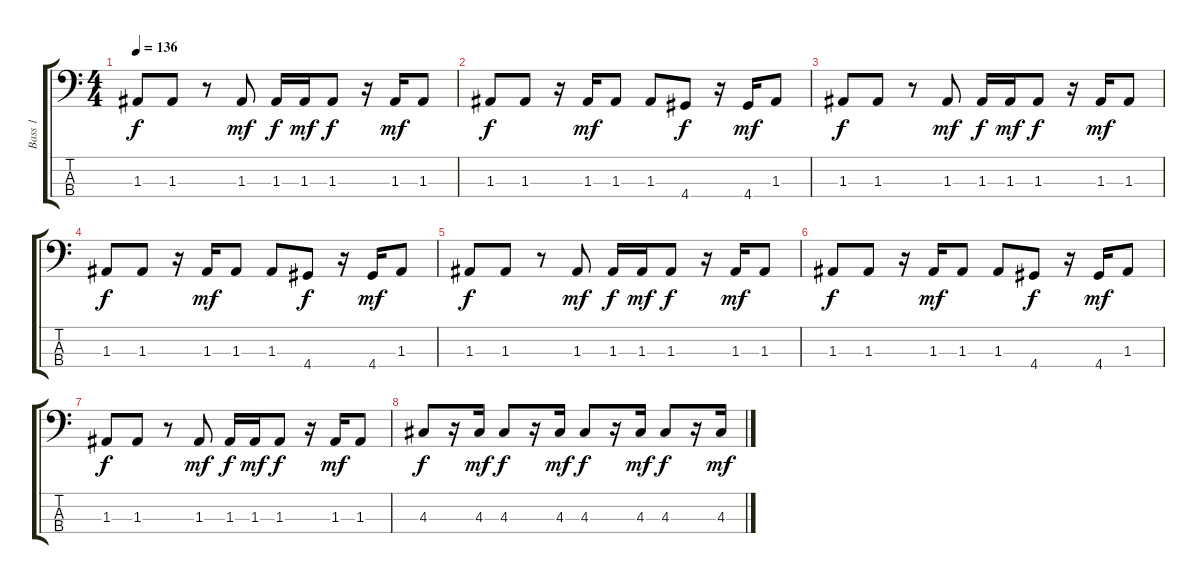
\track ("Bass 1" "Bass 1") {instrument synthbass2}
\staff {score tabs}
\tuning (G2 D2 A1 E1) {hide}
\ts (4 4)
\tempo 136
\clef f4
\ks c
1.3.8{dy f} 1.3.8 r.8 1.3.8{dy mf} 1.3.16{dy f} 1.3.16{dy mf} 1.3.8{dy f} r.16 1.3.16{dy mf} 1.3.8 |
1.3.8{dy f} 1.3.8 r.16 1.3.16{dy mf} 1.3.8 1.3.8 4.4.8{dy f} r.16 4.4.16{dy mf} 1.3.8 |
1.3.8{dy f} 1.3.8 r.8 1.3.8{dy mf} 1.3.16{dy f} 1.3.16{dy mf} 1.3.8{dy f} r.16 1.3.16{dy mf} 1.3.8 |
1.3.8{dy f} 1.3.8 r.16 1.3.16{dy mf} 1.3.8 1.3.8 4.4.8{dy f} r.16 4.4.16{dy mf} 1.3.8 |
1.3.8{dy f} 1.3.8 r.8 1.3.8{dy mf} 1.3.16{dy f} 1.3.16{dy mf} 1.3.8{dy f} r.16 1.3.16{dy mf} 1.3.8 |
1.3.8{dy f} 1.3.8 r.16 1.3.16{dy mf} 1.3.8 1.3.8 4.4.8{dy f} r.16 4.4.16{dy mf} 1.3.8 |
1.3.8{dy f} 1.3.8 r.8 1.3.8{dy mf} 1.3.16{dy f} 1.3.16{dy mf} 1.3.8{dy f} r.16 1.3.16{dy mf} 1.3.8 |
4.3.8{dy f} r.16 4.3.16{dy mf} 4.3.8{dy f} r.16 4.3.16{dy mf} 4.3.8{dy f} r.16 4.3.16{dy mf} 4.3.8{dy f} r.16 4.3.16{dy mf}
